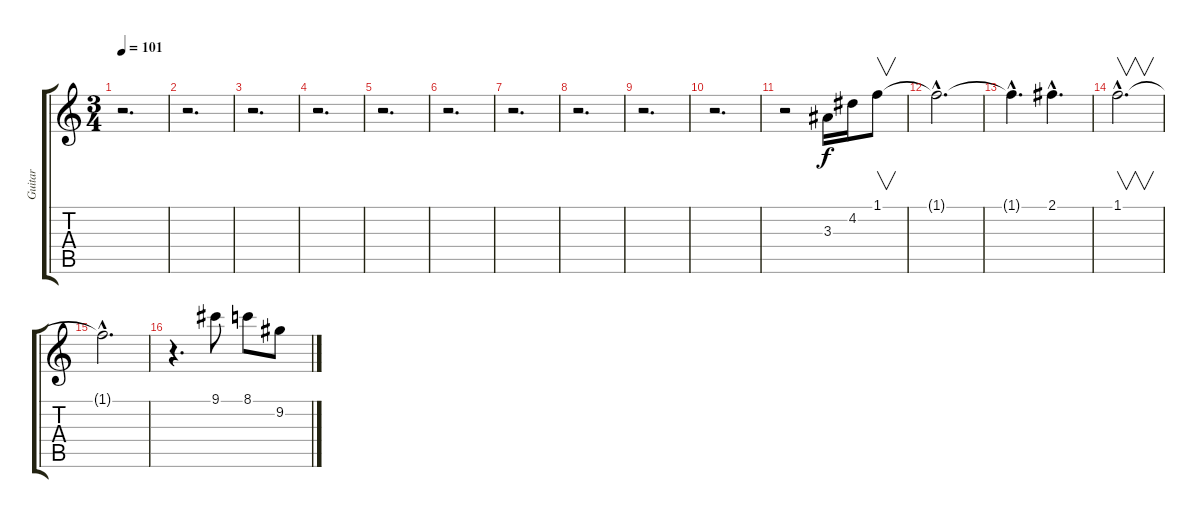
\track ("Guitar" "Guitar") {instrument distortionguitar}
\staff {score tabs}
\tuning (E4 B3 G3 D3 A2 E2) {hide}
\ts (3 4)
\tempo 101
\clef g2
\ks c
r.2{d dy f instrument distortionguitar} |
r.2{d} |
r.2{d} |
r.2{d} |
r.2{d} |
r.2{d} |
r.2{d} |
r.2{d} |
r.2{d} |
r.2{d} |
r.2 3.3.16 4.2.16 1.1.8{v} |
1.1{hac t}.2{d} |
1.1{hac t}.4{d} 2.1{hac}.4{d} |
1.1{hac}.2{v d} |
1.1{hac t}.2{d} |
r.4{d} 9.1.8 8.1.8 9.2.8
